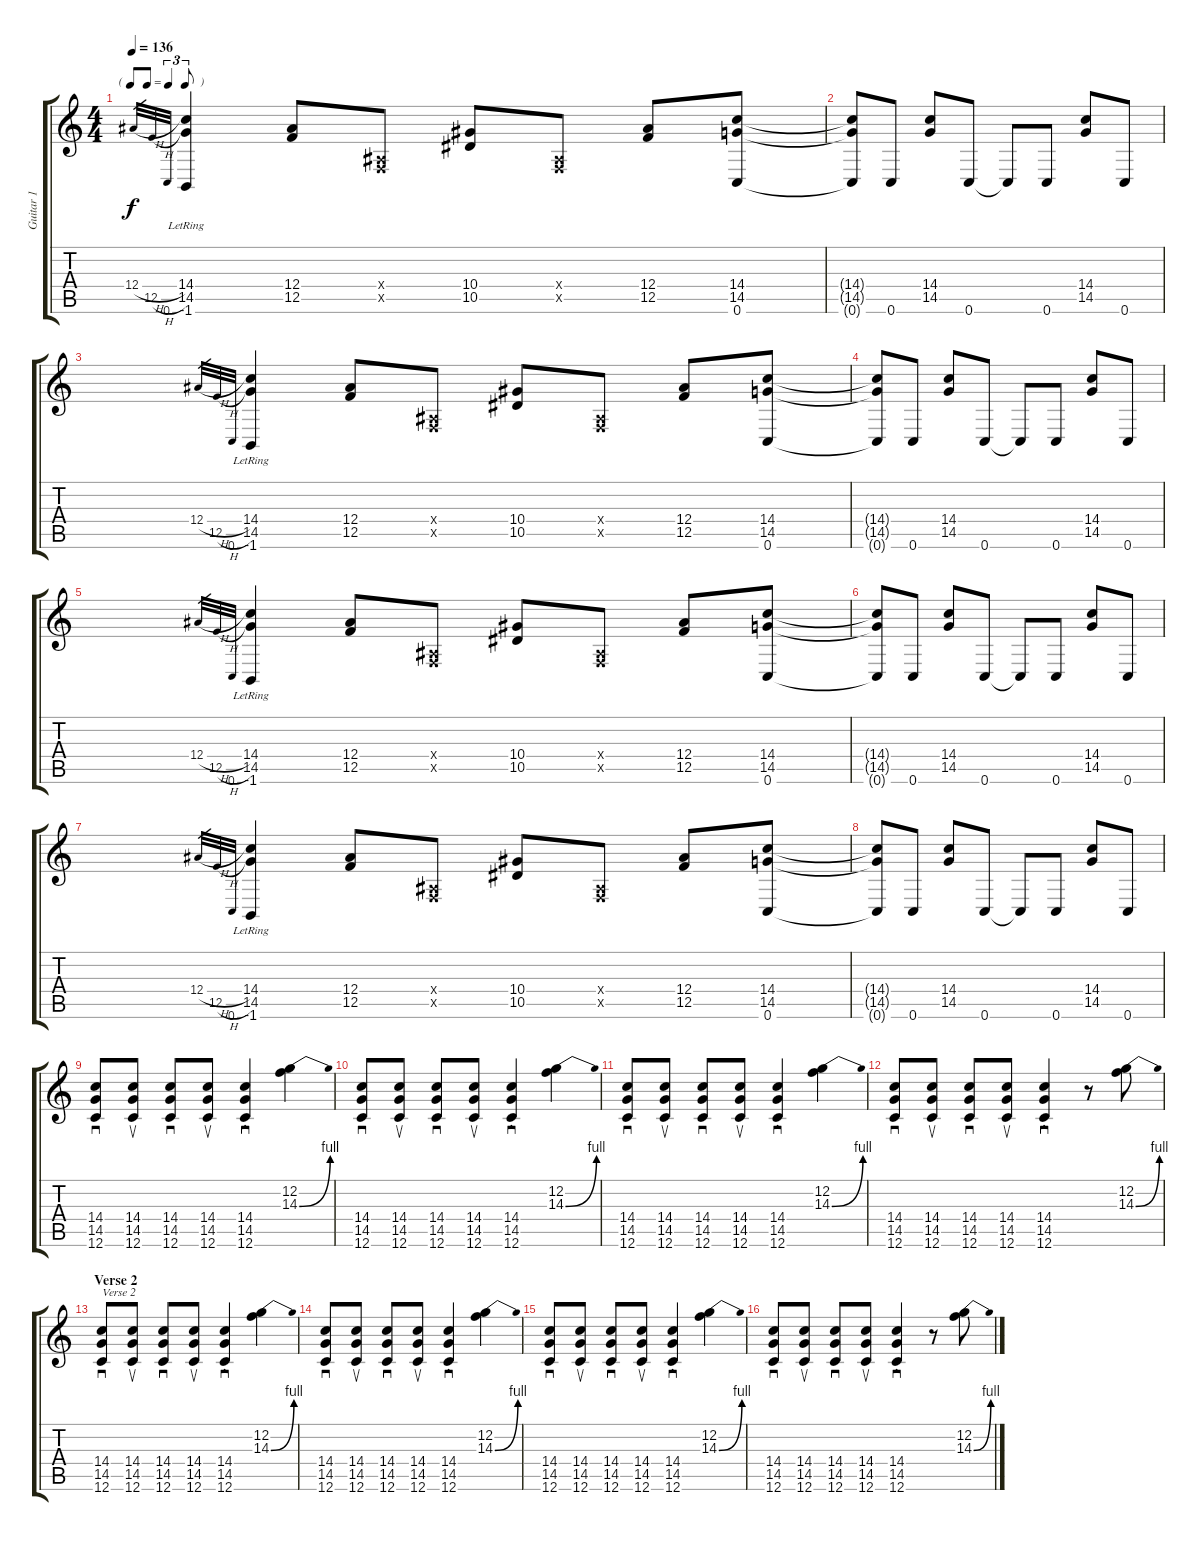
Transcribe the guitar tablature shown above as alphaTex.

\track ("Guitar 1" "Guitar 1") {instrument distortionguitar}
\staff {score tabs}
\tuning (C4 G3 Eb3 Bb2 F2 C2) {hide}
\ts (4 4)
\tf triplet8th
\tempo 136
\clef g2
\ks c
12.4{h}.32{gr dy f} 12.5{h}.32{gr} 0.6.32{gr} (14.4{lr} 14.5{lr} -1.6).4 (12.4 12.5).8 (0.4{x} 0.5{x}).8 (10.4 10.5).8 (0.4{x} 0.5{x}).8 (12.4 12.5).8 (14.4 14.5 0.6).8 |
(14.4{t} 14.5{t} 0.6{t}).8 0.6.8 (14.4 14.5).8 0.6.8 0.6{t}.8 0.6.8 (14.4 14.5).8 0.6.8 |
12.4{h}.32{gr} 12.5{h}.32{gr} 0.6.32{gr} (14.4{lr} 14.5{lr} -1.6).4 (12.4 12.5).8 (0.4{x} 0.5{x}).8 (10.4 10.5).8 (0.4{x} 0.5{x}).8 (12.4 12.5).8 (14.4 14.5 0.6).8 |
(14.4{t} 14.5{t} 0.6{t}).8 0.6.8 (14.4 14.5).8 0.6.8 0.6{t}.8 0.6.8 (14.4 14.5).8 0.6.8 |
12.4{h}.32{gr} 12.5{h}.32{gr} 0.6.32{gr} (14.4{lr} 14.5{lr} -1.6).4 (12.4 12.5).8 (0.4{x} 0.5{x}).8 (10.4 10.5).8 (0.4{x} 0.5{x}).8 (12.4 12.5).8 (14.4 14.5 0.6).8 |
(14.4{t} 14.5{t} 0.6{t}).8 0.6.8 (14.4 14.5).8 0.6.8 0.6{t}.8 0.6.8 (14.4 14.5).8 0.6.8 |
12.4{h}.32{gr} 12.5{h}.32{gr} 0.6.32{gr} (14.4{lr} 14.5{lr} -1.6).4 (12.4 12.5).8 (0.4{x} 0.5{x}).8 (10.4 10.5).8 (0.4{x} 0.5{x}).8 (12.4 12.5).8 (14.4 14.5 0.6).8 |
(14.4{t} 14.5{t} 0.6{t}).8 0.6.8 (14.4 14.5).8 0.6.8 0.6{t}.8 0.6.8 (14.4 14.5).8 0.6.8 |
(14.4 14.5 12.6).8{sd} (14.4 14.5 12.6).8{su} (14.4 14.5 12.6).8{sd} (14.4 14.5 12.6).8{su} (14.4{st} 14.5{st} 12.6{st}).4{sd} (12.2 14.3{be (bend 0 0 60 4)}).4 |
(14.4 14.5 12.6).8{sd} (14.4 14.5 12.6).8{su} (14.4 14.5 12.6).8{sd} (14.4 14.5 12.6).8{su} (14.4{st} 14.5{st} 12.6{st}).4{sd} (12.2 14.3{be (bend 0 0 60 4)}).4 |
(14.4 14.5 12.6).8{sd} (14.4 14.5 12.6).8{su} (14.4 14.5 12.6).8{sd} (14.4 14.5 12.6).8{su} (14.4{st} 14.5{st} 12.6{st}).4{sd} (12.2 14.3{be (bend 0 0 60 4)}).4 |
(14.4 14.5 12.6).8{sd} (14.4 14.5 12.6).8{su} (14.4 14.5 12.6).8{sd} (14.4 14.5 12.6).8{su} (14.4{st} 14.5{st} 12.6{st}).4{sd} r.8 (12.2 14.3{be (bend 0 0 60 4)}).8 |
\section ("" "Verse 2")
(14.4 14.5 12.6).8{sd txt "Verse 2"} (14.4 14.5 12.6).8{su} (14.4 14.5 12.6).8{sd} (14.4 14.5 12.6).8{su} (14.4{st} 14.5{st} 12.6{st}).4{sd} (12.2 14.3{be (bend 0 0 60 4)}).4 |
(14.4 14.5 12.6).8{sd} (14.4 14.5 12.6).8{su} (14.4 14.5 12.6).8{sd} (14.4 14.5 12.6).8{su} (14.4{st} 14.5{st} 12.6{st}).4{sd} (12.2 14.3{be (bend 0 0 60 4)}).4 |
(14.4 14.5 12.6).8{sd} (14.4 14.5 12.6).8{su} (14.4 14.5 12.6).8{sd} (14.4 14.5 12.6).8{su} (14.4{st} 14.5{st} 12.6{st}).4{sd} (12.2 14.3{be (bend 0 0 60 4)}).4 |
(14.4 14.5 12.6).8{sd} (14.4 14.5 12.6).8{su} (14.4 14.5 12.6).8{sd} (14.4 14.5 12.6).8{su} (14.4{st} 14.5{st} 12.6{st}).4{sd} r.8 (12.2 14.3{be (bend 0 0 60 4)}).8
